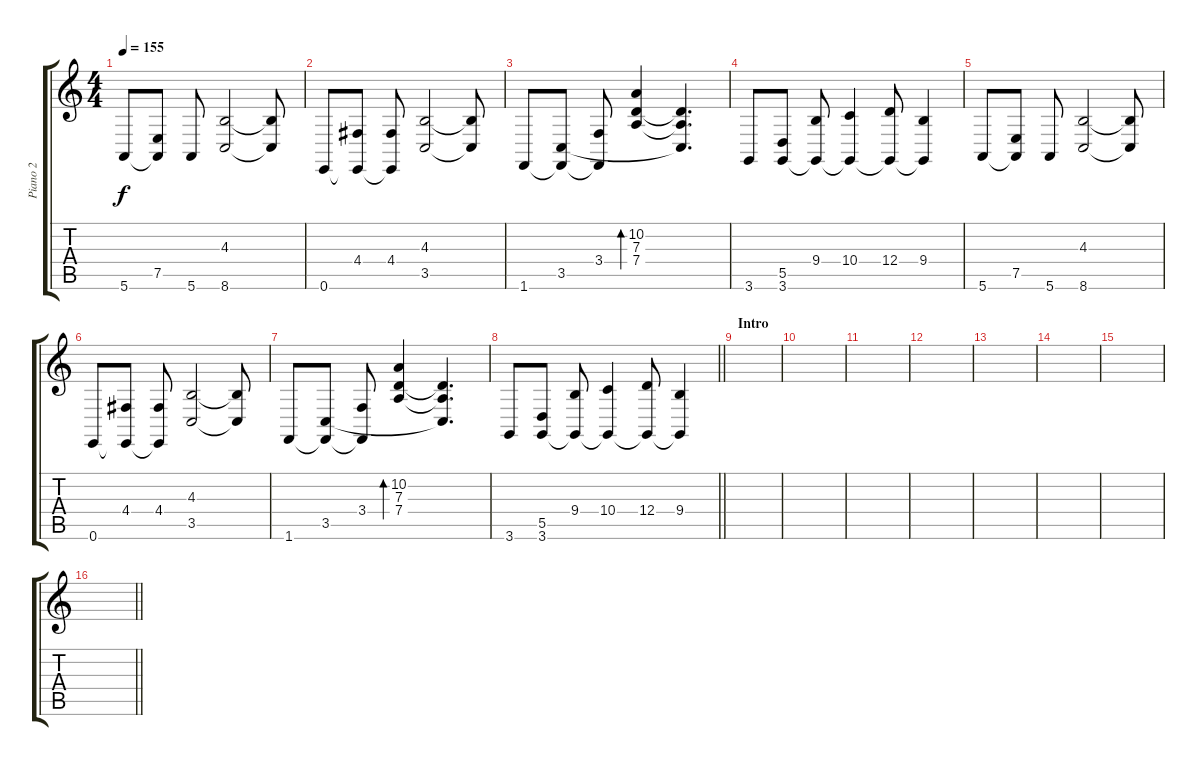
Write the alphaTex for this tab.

\track ("Piano 2" "Piano 2") {instrument electricgrandpiano}
\staff {score tabs}
\tuning (E4 B3 G3 D3 A2 E2) {hide}
\ts (4 4)
\tempo 155
\clef g2
\ks c
5.6.8{dy f instrument electricgrandpiano} (7.5 5.6{t}).8 5.6.8 (4.3 8.6).2 (4.3{t} 8.6{t}).8 |
0.6.8 (4.4 0.6{t}).8 (4.4 0.6{t}).8 (4.3 3.5).2 (4.3{t} 3.5{t}).8 |
1.6.8 (3.5 1.6{t}).8 (3.4 1.6{t}).8 (10.2 7.3 7.4).4{bd 240} (7.3{t} 7.4{t} 3.5{t}).4{d} |
3.6.8 (5.5 3.6).8 (9.4 3.6{t}).8 (10.4 3.6{t}).4 (12.4 3.6{t}).8 (9.4 3.6{t}).4 |
5.6.8 (7.5 5.6{t}).8 5.6.8 (4.3 8.6).2 (4.3{t} 8.6{t}).8 |
0.6.8 (4.4 0.6{t}).8 (4.4 0.6{t}).8 (4.3 3.5).2 (4.3{t} 3.5{t}).8 |
1.6.8 (3.5 1.6{t}).8 (3.4 1.6{t}).8 (10.2 7.3 7.4).4{bd 240} (7.3{t} 7.4{t} 3.5{t}).4{d} |
\barLineRight lightlight
3.6.8 (5.5 3.6).8 (9.4 3.6{t}).8 (10.4 3.6{t}).4 (12.4 3.6{t}).8 (9.4 3.6{t}).4 |
\section ("" "Intro")
|
|
|
|
|
|
|
\barLineRight lightlight
